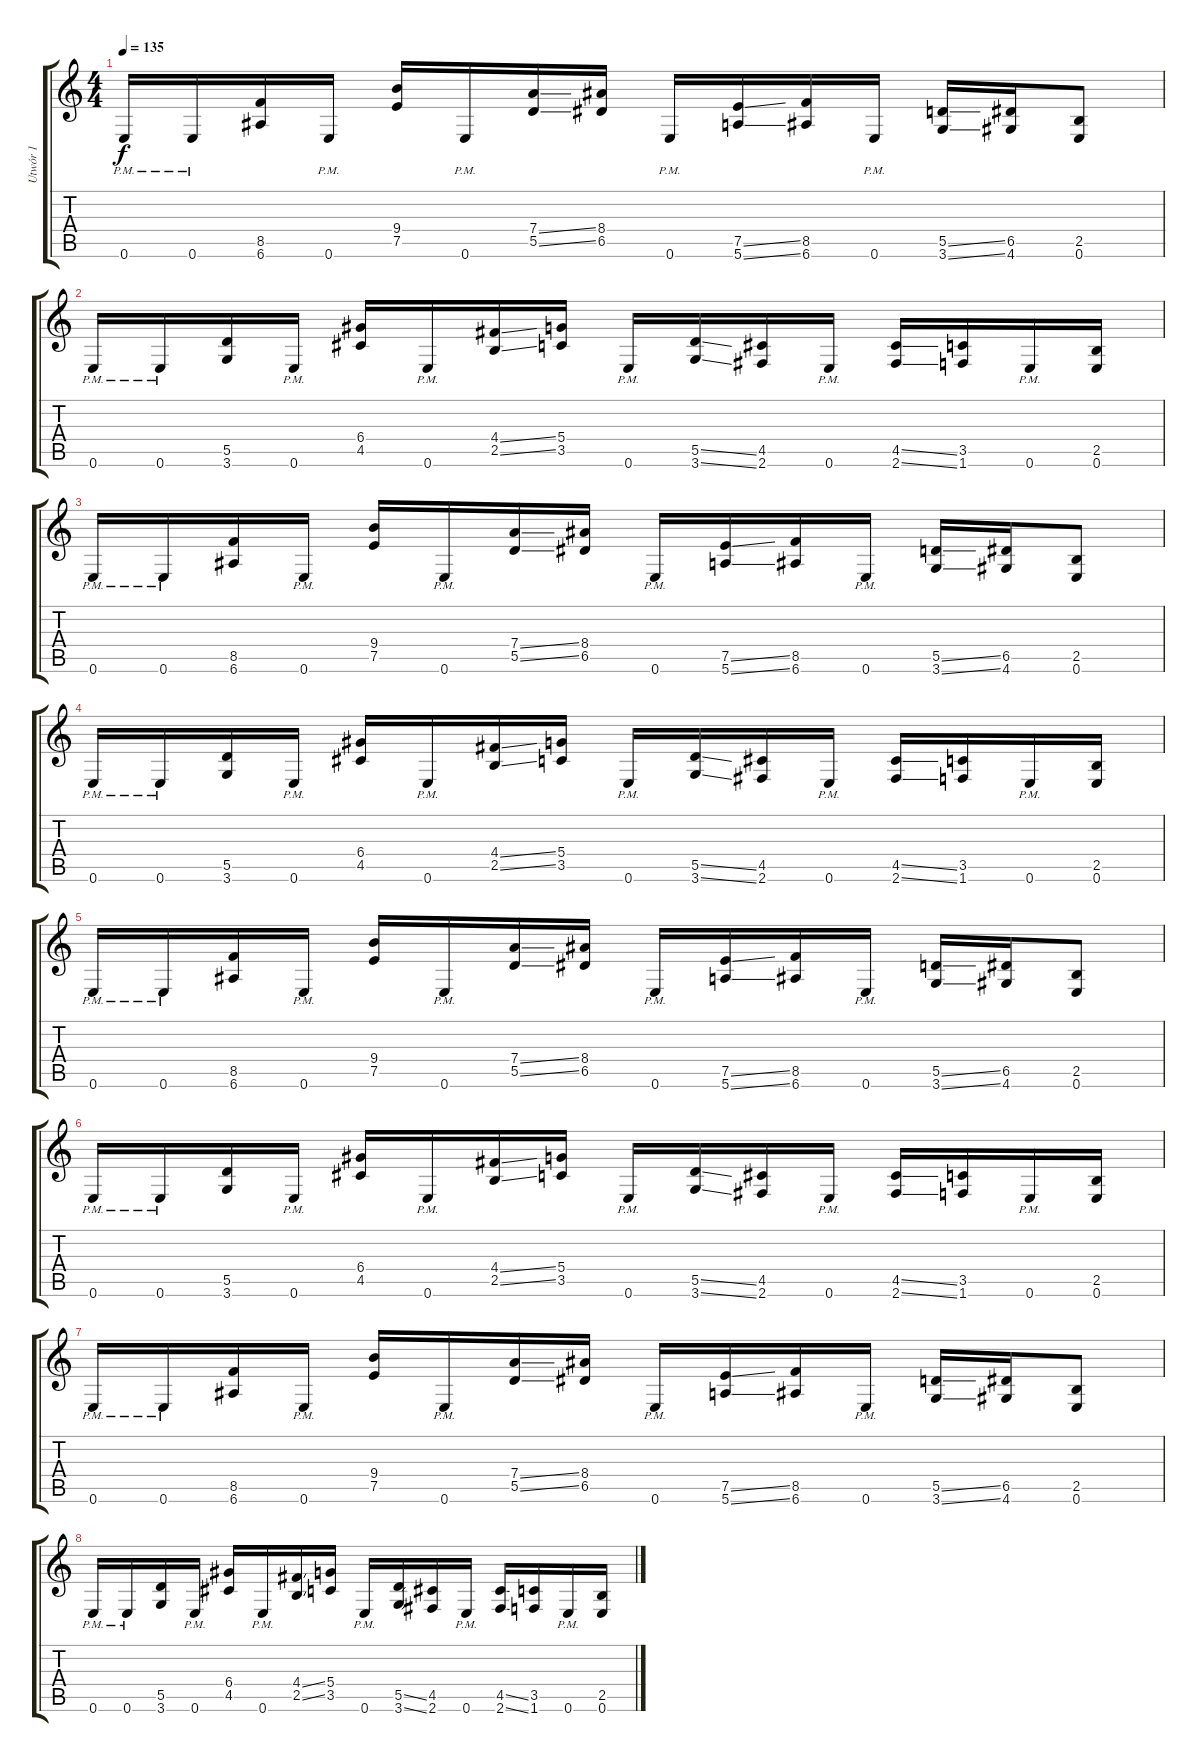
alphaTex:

\track ("Utwór 1" "Utwór 1") {instrument distortionguitar}
\staff {score tabs}
\tuning (E4 B3 G3 D3 A2 E2) {hide}
\ts (4 4)
\tempo 135
\clef g2
\ks c
0.6{pm}.16{dy f} 0.6{pm}.16 (8.5 6.6).16 0.6{pm}.16 (9.4 7.5).16 0.6{pm}.16 (7.4{ss} 5.5{ss}).16 (8.4 6.5).16 0.6{pm}.16 (7.5{ss} 5.6{ss}).16 (8.5 6.6).16 0.6{pm}.16 (5.5{ss} 3.6{ss}).16 (6.5 4.6).16 (2.5 0.6).8 |
0.6{pm}.16 0.6{pm}.16 (5.5 3.6).16 0.6{pm}.16 (6.4 4.5).16 0.6{pm}.16 (4.4{ss} 2.5{ss}).16 (5.4 3.5).16 0.6{pm}.16 (5.5{ss} 3.6{ss}).16 (4.5 2.6).16 0.6{pm}.16 (4.5{ss} 2.6{ss}).16 (3.5 1.6).16 0.6{pm}.16 (2.5 0.6).16 |
0.6{pm}.16 0.6{pm}.16 (8.5 6.6).16 0.6{pm}.16 (9.4 7.5).16 0.6{pm}.16 (7.4{ss} 5.5{ss}).16 (8.4 6.5).16 0.6{pm}.16 (7.5{ss} 5.6{ss}).16 (8.5 6.6).16 0.6{pm}.16 (5.5{ss} 3.6{ss}).16 (6.5 4.6).16 (2.5 0.6).8 |
0.6{pm}.16 0.6{pm}.16 (5.5 3.6).16 0.6{pm}.16 (6.4 4.5).16 0.6{pm}.16 (4.4{ss} 2.5{ss}).16 (5.4 3.5).16 0.6{pm}.16 (5.5{ss} 3.6{ss}).16 (4.5 2.6).16 0.6{pm}.16 (4.5{ss} 2.6{ss}).16 (3.5 1.6).16 0.6{pm}.16 (2.5 0.6).16 |
0.6{pm}.16 0.6{pm}.16 (8.5 6.6).16 0.6{pm}.16 (9.4 7.5).16 0.6{pm}.16 (7.4{ss} 5.5{ss}).16 (8.4 6.5).16 0.6{pm}.16 (7.5{ss} 5.6{ss}).16 (8.5 6.6).16 0.6{pm}.16 (5.5{ss} 3.6{ss}).16 (6.5 4.6).16 (2.5 0.6).8 |
0.6{pm}.16 0.6{pm}.16 (5.5 3.6).16 0.6{pm}.16 (6.4 4.5).16 0.6{pm}.16 (4.4{ss} 2.5{ss}).16 (5.4 3.5).16 0.6{pm}.16 (5.5{ss} 3.6{ss}).16 (4.5 2.6).16 0.6{pm}.16 (4.5{ss} 2.6{ss}).16 (3.5 1.6).16 0.6{pm}.16 (2.5 0.6).16 |
0.6{pm}.16 0.6{pm}.16 (8.5 6.6).16 0.6{pm}.16 (9.4 7.5).16 0.6{pm}.16 (7.4{ss} 5.5{ss}).16 (8.4 6.5).16 0.6{pm}.16 (7.5{ss} 5.6{ss}).16 (8.5 6.6).16 0.6{pm}.16 (5.5{ss} 3.6{ss}).16 (6.5 4.6).16 (2.5 0.6).8 |
0.6{pm}.16 0.6{pm}.16 (5.5 3.6).16 0.6{pm}.16 (6.4 4.5).16 0.6{pm}.16 (4.4{ss} 2.5{ss}).16 (5.4 3.5).16 0.6{pm}.16 (5.5{ss} 3.6{ss}).16 (4.5 2.6).16 0.6{pm}.16 (4.5{ss} 2.6{ss}).16 (3.5 1.6).16 0.6{pm}.16 (2.5 0.6).16
